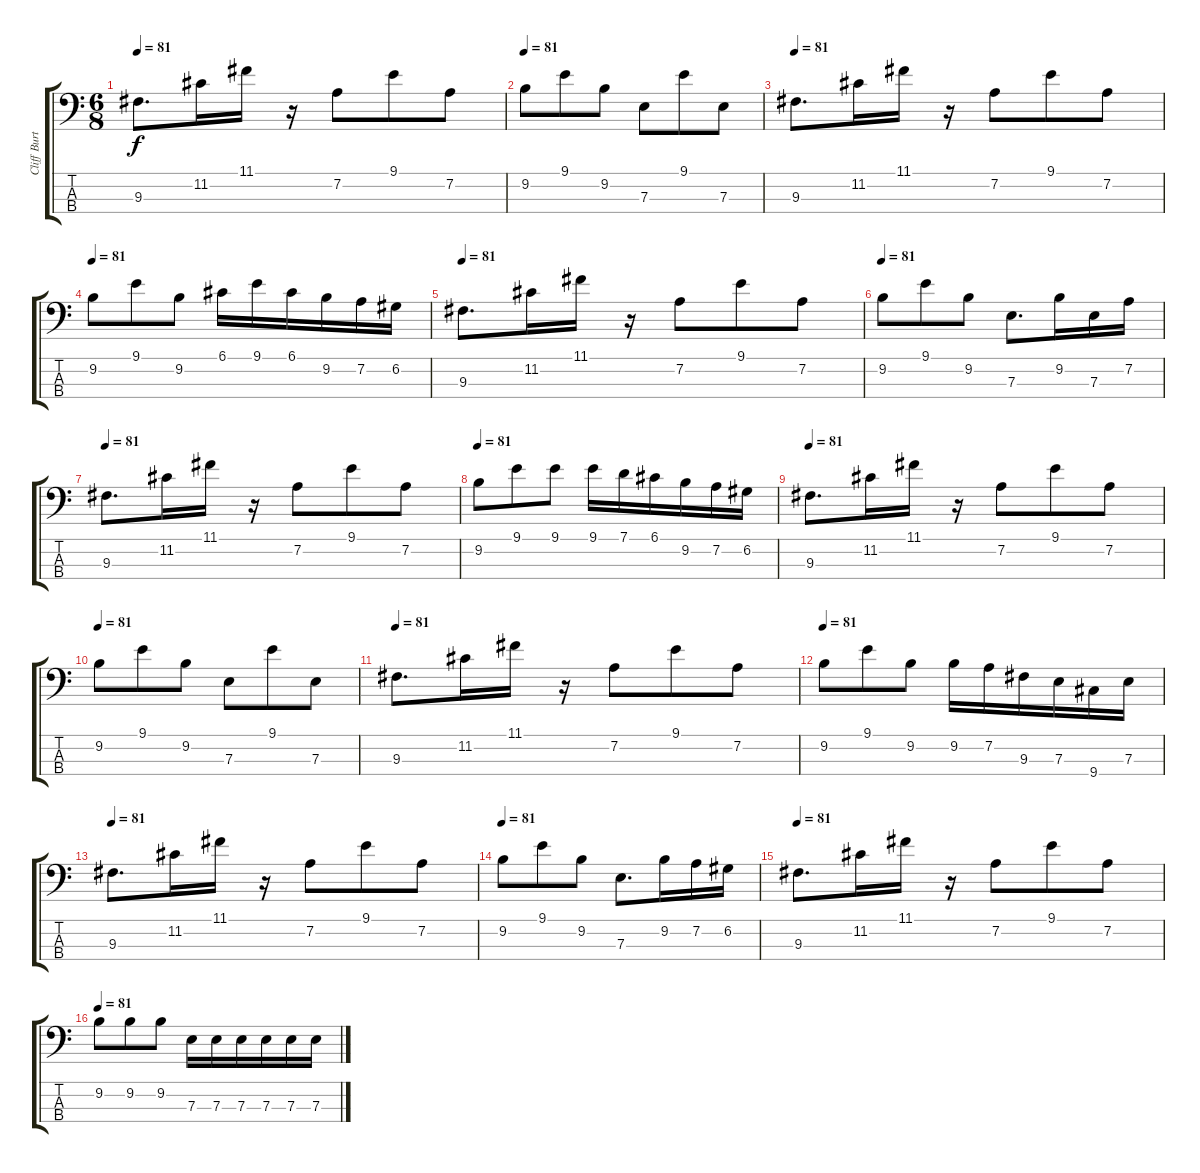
\track ("Cliff Burton" "Cliff Burt") {instrument electricbassfinger}
\staff {score tabs}
\tuning (G2 D2 A1 E1) {hide}
\ts (6 8)
\tempo 81
\clef f4
\ks c
9.3.8{d dy f volume 12 instrument electricbassfinger} 11.2.16 11.1.16 r.16 7.2.8 9.1.8 7.2.8 |
\tempo 81
9.2.8 9.1.8 9.2.8 7.3.8 9.1.8 7.3.8 |
\tempo 81
9.3.8{d volume 12 instrument electricbassfinger} 11.2.16 11.1.16 r.16 7.2.8 9.1.8 7.2.8 |
\tempo 81
9.2.8 9.1.8 9.2.8 6.1.16 9.1.16 6.1.16 9.2.16 7.2.16 6.2.16 |
\tempo 81
9.3.8{d volume 12 instrument electricbassfinger} 11.2.16 11.1.16 r.16 7.2.8 9.1.8 7.2.8 |
\tempo 81
9.2.8 9.1.8 9.2.8 7.3.8{d} 9.2.16 7.3.16 7.2.16 |
\tempo 81
9.3.8{d volume 12 instrument electricbassfinger} 11.2.16 11.1.16 r.16 7.2.8 9.1.8 7.2.8 |
\tempo 81
9.2.8 9.1.8 9.1.8 9.1.16 7.1.16 6.1.16 9.2.16 7.2.16 6.2.16 |
\tempo 81
9.3.8{d volume 12 instrument electricbassfinger} 11.2.16 11.1.16 r.16 7.2.8 9.1.8 7.2.8 |
\tempo 81
9.2.8 9.1.8 9.2.8 7.3.8 9.1.8 7.3.8 |
\tempo 81
9.3.8{d volume 12 instrument electricbassfinger} 11.2.16 11.1.16 r.16 7.2.8 9.1.8 7.2.8 |
\tempo 81
9.2.8 9.1.8 9.2.8 9.2.16 7.2.16 9.3.16 7.3.16 9.4.16 7.3.16 |
\tempo 81
9.3.8{d volume 12 instrument electricbassfinger} 11.2.16 11.1.16 r.16 7.2.8 9.1.8 7.2.8 |
\tempo 81
9.2.8 9.1.8 9.2.8 7.3.8{d} 9.2.16 7.2.16 6.2.16 |
\tempo 81
9.3.8{d volume 12 instrument electricbassfinger} 11.2.16 11.1.16 r.16 7.2.8 9.1.8 7.2.8 |
\tempo 81
9.2.8 9.2.8 9.2.8 7.3.16 7.3.16 7.3.16 7.3.16 7.3.16 7.3.16
